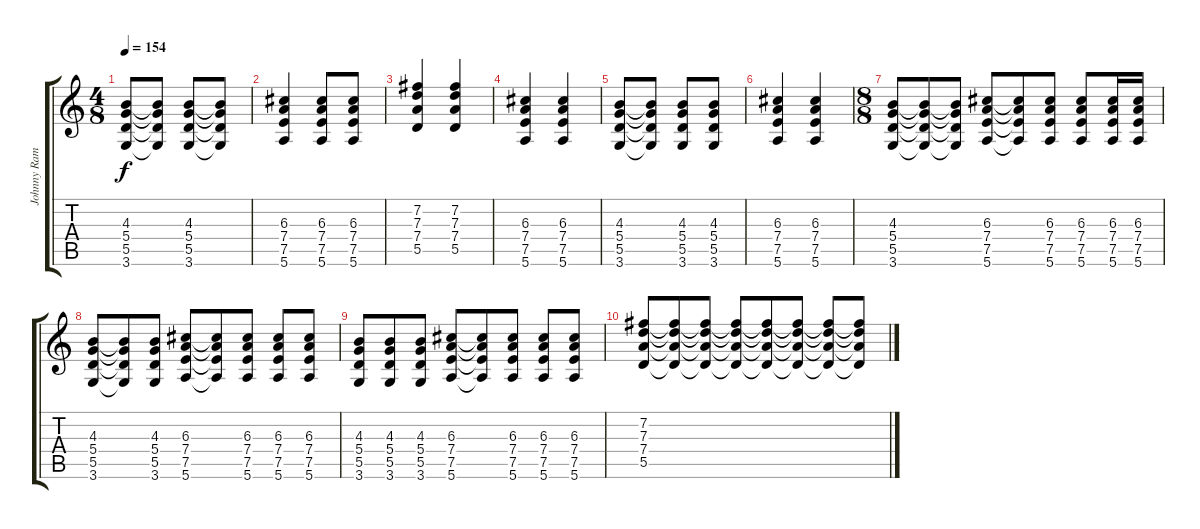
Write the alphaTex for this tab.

\track ("Johnny Ramone - Guitar 1" "Johnny Ram") {instrument distortionguitar}
\staff {score tabs}
\tuning (E4 B3 G3 D3 A2 E2) {hide}
\ts (4 8)
\tempo 154
\clef g2
\ks c
(4.3 5.4 5.5 3.6).8{dy f} (4.3{t} 5.4{t} 5.5{t} 3.6{t}).8 (4.3 5.4 5.5 3.6).8 (4.3{t} 5.4{t} 5.5{t} 3.6{t}).8 |
(6.3 7.4 7.5 5.6).4 (6.3 7.4 7.5 5.6).8 (6.3 7.4 7.5 5.6).8 |
(7.2 7.3 7.4 5.5).4 (7.2 7.3 7.4 5.5).4 |
(6.3 7.4 7.5 5.6).4 (6.3 7.4 7.5 5.6).4 |
(4.3 5.4 5.5 3.6).8 (4.3{t} 5.4{t} 5.5{t} 3.6{t}).8 (4.3 5.4 5.5 3.6).8 (4.3 5.4 5.5 3.6).8 |
(6.3 7.4 7.5 5.6).4 (6.3 7.4 7.5 5.6).4 |
\ts (8 8)
(4.3 5.4 5.5 3.6).8 (4.3{t} 5.4{t} 5.5{t} 3.6{t}).8 (4.3{t} 5.4{t} 5.5{t} 3.6{t}).8 (6.3 7.4 7.5 5.6).8 (6.3{t} 7.4{t} 7.5{t} 5.6{t}).8 (6.3 7.4 7.5 5.6).8 (6.3 7.4 7.5 5.6).8 (6.3 7.4 7.5 5.6).16 (6.3 7.4 7.5 5.6).16 |
(4.3 5.4 5.5 3.6).8 (4.3{t} 5.4{t} 5.5{t} 3.6{t}).8 (4.3 5.4 5.5 3.6).8 (6.3 7.4 7.5 5.6).8 (6.3{t} 7.4{t} 7.5{t} 5.6{t}).8 (6.3 7.4 7.5 5.6).8 (6.3 7.4 7.5 5.6).8 (6.3 7.4 7.5 5.6).8 |
(4.3 5.4 5.5 3.6).8 (4.3 5.4 5.5 3.6).8 (4.3 5.4 5.5 3.6).8 (6.3 7.4 7.5 5.6).8 (6.3{t} 7.4{t} 7.5{t} 5.6{t}).8 (6.3 7.4 7.5 5.6).8 (6.3 7.4 7.5 5.6).8 (6.3 7.4 7.5 5.6).8 |
(7.2 7.3 7.4 5.5).8 (7.2{t} 7.3{t} 7.4{t} 5.5{t}).8 (7.2{t} 7.3{t} 7.4{t} 5.5{t}).8 (7.2{t} 7.3{t} 7.4{t} 5.5{t}).8 (7.2{t} 7.3{t} 7.4{t} 5.5{t}).8 (7.2{t} 7.3{t} 7.4{t} 5.5{t}).8 (7.2{t} 7.3{t} 7.4{t} 5.5{t}).8 (7.2{t} 7.3{t} 7.4{t} 5.5{t}).8
